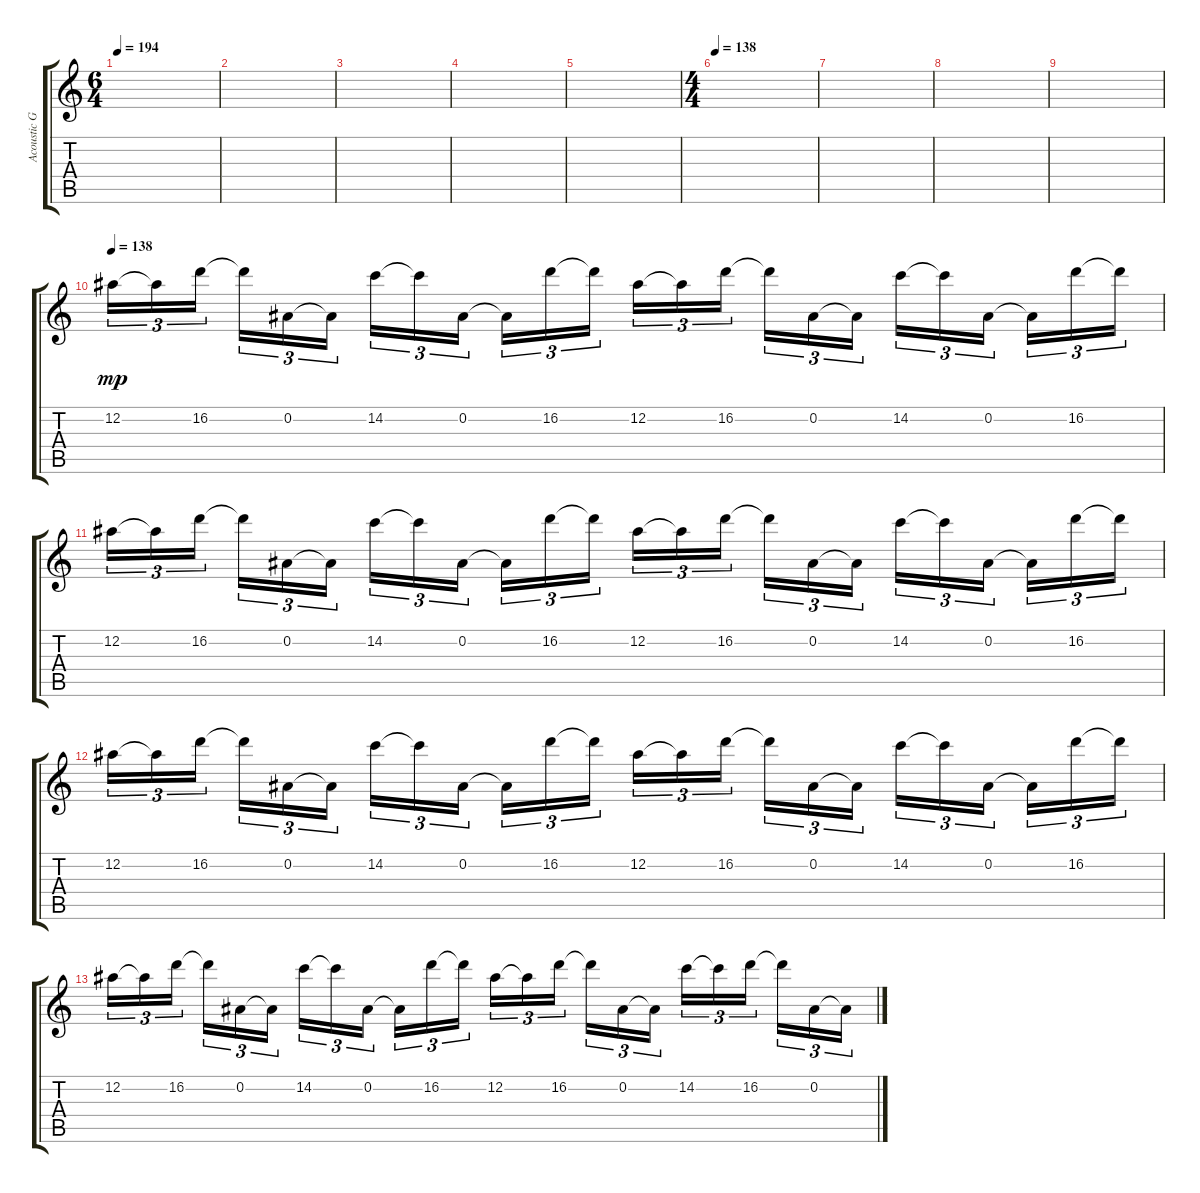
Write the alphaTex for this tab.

\track ("Acoustic Guitar 2" "Acoustic G") {instrument acousticguitarsteel}
\staff {score tabs}
\tuning (Eb4 Bb3 Gb3 Db3 Ab2 Eb2) {hide}
\ts (6 4)
\tempo 194
\clef g2
\ks c
|
|
|
|
|
\ts (4 4)
\tempo 138
|
|
|
|
\tempo 138
12.2.16{tu (3 2) dy mp} 12.2{t}.16{tu (3 2)} 16.2.16{tu (3 2)} 16.2{t}.16{tu (3 2)} 0.2.16{tu (3 2)} 0.2{t}.16{tu (3 2)} 14.2.16{tu (3 2)} 14.2{t}.16{tu (3 2)} 0.2.16{tu (3 2)} 0.2{t}.16{tu (3 2)} 16.2.16{tu (3 2)} 16.2{t}.16{tu (3 2)} 12.2.16{tu (3 2)} 12.2{t}.16{tu (3 2)} 16.2.16{tu (3 2)} 16.2{t}.16{tu (3 2)} 0.2.16{tu (3 2)} 0.2{t}.16{tu (3 2)} 14.2.16{tu (3 2)} 14.2{t}.16{tu (3 2)} 0.2.16{tu (3 2)} 0.2{t}.16{tu (3 2)} 16.2.16{tu (3 2)} 16.2{t}.16{tu (3 2)} |
12.2.16{tu (3 2)} 12.2{t}.16{tu (3 2)} 16.2.16{tu (3 2)} 16.2{t}.16{tu (3 2)} 0.2.16{tu (3 2)} 0.2{t}.16{tu (3 2)} 14.2.16{tu (3 2)} 14.2{t}.16{tu (3 2)} 0.2.16{tu (3 2)} 0.2{t}.16{tu (3 2)} 16.2.16{tu (3 2)} 16.2{t}.16{tu (3 2)} 12.2.16{tu (3 2)} 12.2{t}.16{tu (3 2)} 16.2.16{tu (3 2)} 16.2{t}.16{tu (3 2)} 0.2.16{tu (3 2)} 0.2{t}.16{tu (3 2)} 14.2.16{tu (3 2)} 14.2{t}.16{tu (3 2)} 0.2.16{tu (3 2)} 0.2{t}.16{tu (3 2)} 16.2.16{tu (3 2)} 16.2{t}.16{tu (3 2)} |
12.2.16{tu (3 2)} 12.2{t}.16{tu (3 2)} 16.2.16{tu (3 2)} 16.2{t}.16{tu (3 2)} 0.2.16{tu (3 2)} 0.2{t}.16{tu (3 2)} 14.2.16{tu (3 2)} 14.2{t}.16{tu (3 2)} 0.2.16{tu (3 2)} 0.2{t}.16{tu (3 2)} 16.2.16{tu (3 2)} 16.2{t}.16{tu (3 2)} 12.2.16{tu (3 2)} 12.2{t}.16{tu (3 2)} 16.2.16{tu (3 2)} 16.2{t}.16{tu (3 2)} 0.2.16{tu (3 2)} 0.2{t}.16{tu (3 2)} 14.2.16{tu (3 2)} 14.2{t}.16{tu (3 2)} 0.2.16{tu (3 2)} 0.2{t}.16{tu (3 2)} 16.2.16{tu (3 2)} 16.2{t}.16{tu (3 2)} |
12.2.16{tu (3 2)} 12.2{t}.16{tu (3 2)} 16.2.16{tu (3 2)} 16.2{t}.16{tu (3 2)} 0.2.16{tu (3 2)} 0.2{t}.16{tu (3 2)} 14.2.16{tu (3 2)} 14.2{t}.16{tu (3 2)} 0.2.16{tu (3 2)} 0.2{t}.16{tu (3 2)} 16.2.16{tu (3 2)} 16.2{t}.16{tu (3 2)} 12.2.16{tu (3 2)} 12.2{t}.16{tu (3 2)} 16.2.16{tu (3 2)} 16.2{t}.16{tu (3 2)} 0.2.16{tu (3 2)} 0.2{t}.16{tu (3 2)} 14.2.16{tu (3 2)} 14.2{t}.16{tu (3 2)} 16.2.16{tu (3 2)} 16.2{t}.16{tu (3 2)} 0.2.16{tu (3 2)} 0.2{t}.16{tu (3 2)}
